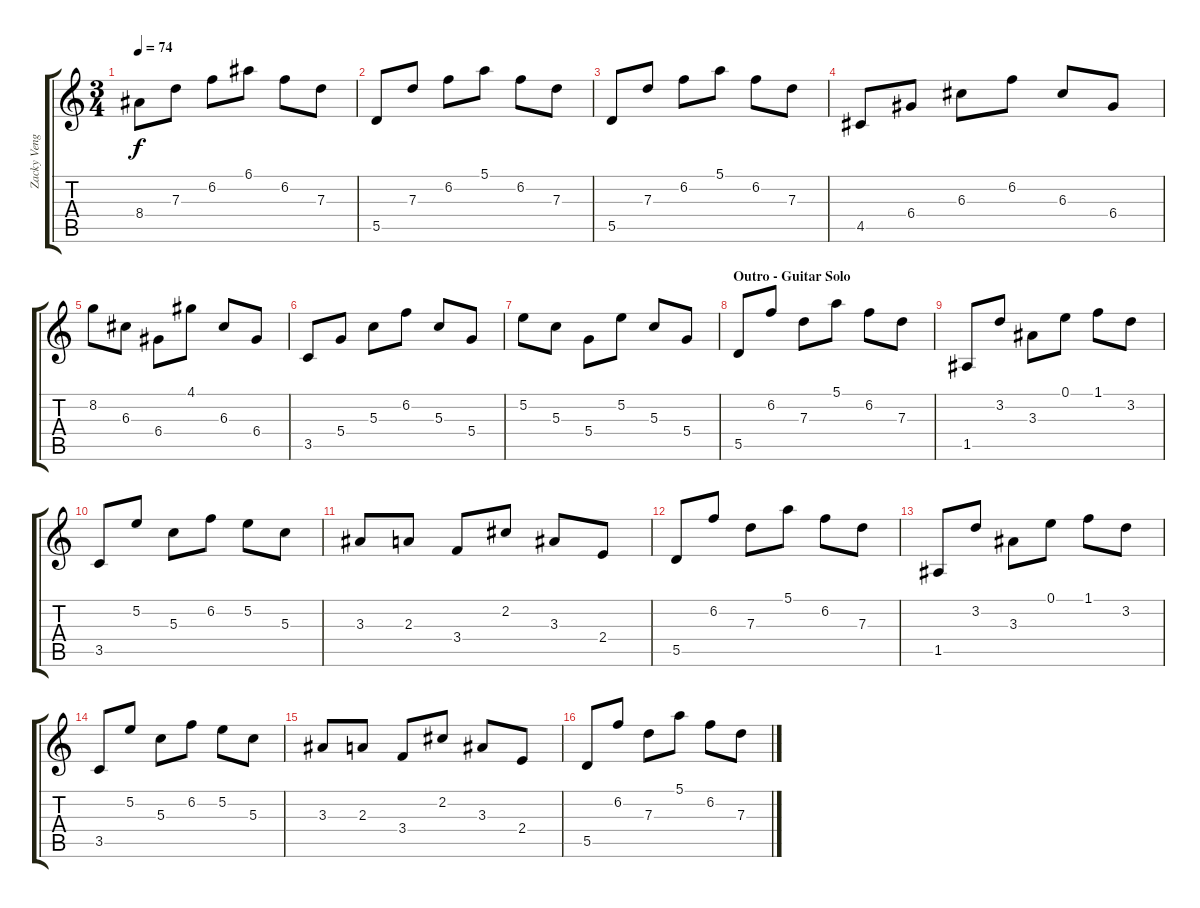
\track ("Zacky Vengeance (Clean Rhythm)" "Zacky Veng") {instrument electricguitarjazz}
\staff {score tabs}
\tuning (E4 B3 G3 D3 A2 D2) {hide}
\ts (3 4)
\tempo 74
\clef g2
\ks c
8.4.8{dy f} 7.3.8 6.2.8 6.1.8 6.2.8 7.3.8 |
5.5.8 7.3.8 6.2.8 5.1.8 6.2.8 7.3.8 |
5.5.8 7.3.8 6.2.8 5.1.8 6.2.8 7.3.8 |
4.5.8 6.4.8 6.3.8 6.2.8 6.3.8 6.4.8 |
8.2.8 6.3.8 6.4.8 4.1.8 6.3.8 6.4.8 |
3.5.8 5.4.8 5.3.8 6.2.8 5.3.8 5.4.8 |
5.2.8 5.3.8 5.4.8 5.2.8 5.3.8 5.4.8 |
\section ("" "Outro - Guitar Solo")
5.5.8 6.2.8 7.3.8 5.1.8 6.2.8 7.3.8 |
1.5.8 3.2.8 3.3.8 0.1.8 1.1.8 3.2.8 |
3.5.8 5.2.8 5.3.8 6.2.8 5.2.8 5.3.8 |
3.3.8 2.3.8 3.4.8 2.2.8 3.3.8 2.4.8 |
5.5.8 6.2.8 7.3.8 5.1.8 6.2.8 7.3.8 |
1.5.8 3.2.8 3.3.8 0.1.8 1.1.8 3.2.8 |
3.5.8 5.2.8 5.3.8 6.2.8 5.2.8 5.3.8 |
3.3.8 2.3.8 3.4.8 2.2.8 3.3.8 2.4.8 |
5.5.8 6.2.8 7.3.8 5.1.8 6.2.8 7.3.8
